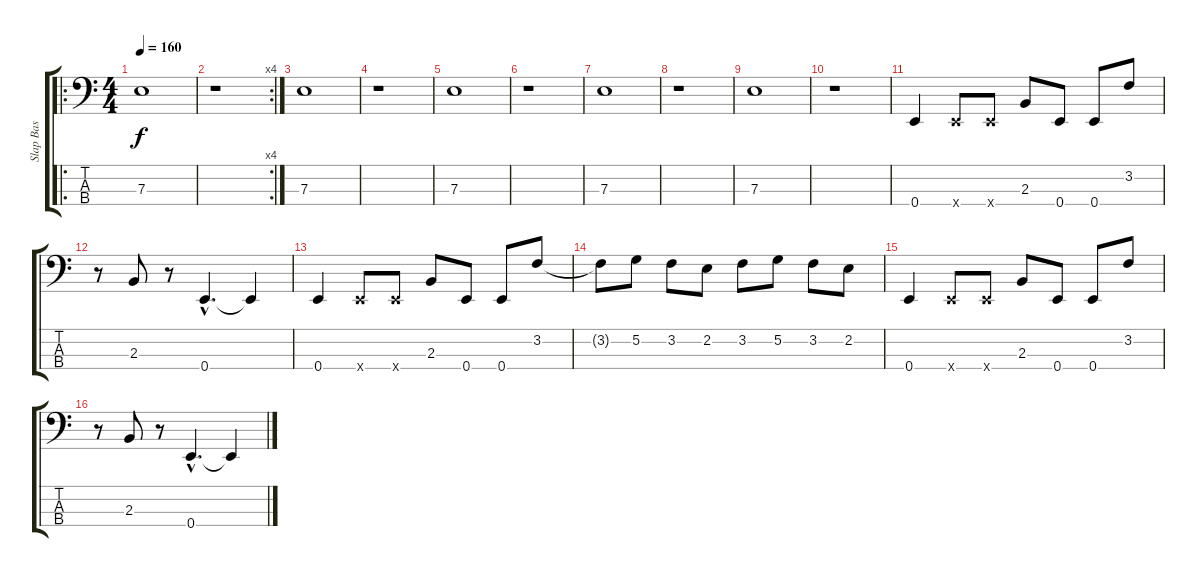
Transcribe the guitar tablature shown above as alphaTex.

\track ("Slap Bas" "Slap Bas") {instrument slapbass1}
\staff {score tabs}
\tuning (G2 D2 A1 E1) {hide}
\ro
\ts (4 4)
\tempo 160
\clef f4
\ks c
7.3.1{dy f instrument slapbass1} |
\rc 4
r.1 |
7.3.1 |
r.1 |
7.3.1 |
r.1 |
7.3.1 |
r.1 |
7.3.1 |
r.1 |
0.4.4 0.4{x}.8 0.4{x}.8 2.3.8 0.4.8 0.4.8 3.2.8 |
r.8 2.3.8 r.8 0.4{hac}.4{d} 0.4{t}.4 |
0.4.4 0.4{x}.8 0.4{x}.8 2.3.8 0.4.8 0.4.8 3.2.8 |
3.2{t}.8 5.2.8 3.2.8 2.2.8 3.2.8 5.2.8 3.2.8 2.2.8 |
0.4.4 0.4{x}.8 0.4{x}.8 2.3.8 0.4.8 0.4.8 3.2.8 |
r.8 2.3.8 r.8 0.4{hac}.4{d} 0.4{t}.4
